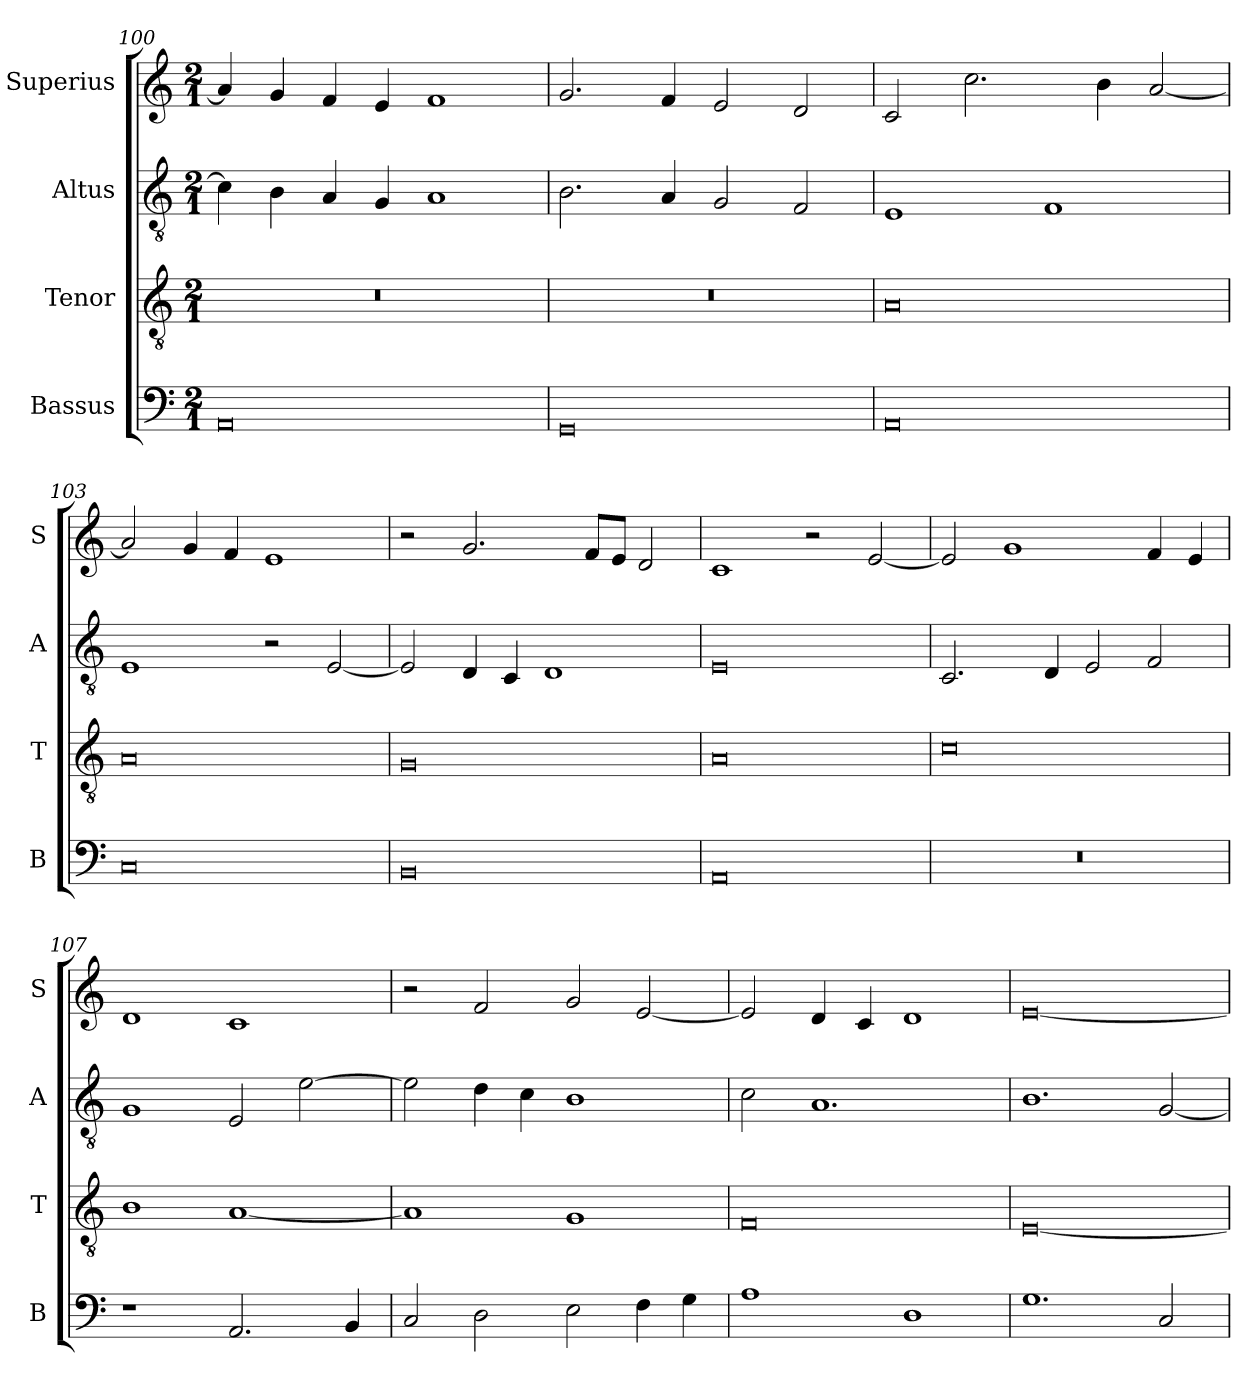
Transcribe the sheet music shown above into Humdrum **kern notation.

**kern	**kern	**kern	**kern
*part4	*part3	*part2	*part1
*staff4	*staff3	*staff2	*staff1
*I"Bassus	*I"Tenor	*I"Altus	*I"Superius
*I'B	*I'T	*I'A	*I'S
*clefF4	*clefGv2	*clefGv2	*clefG2
*k[]	*k[]	*k[]	*k[]
*M2/1	*M2/1	*M2/1	*M2/1
=100	=100	=100	=100
0AA	0r	4c\]	4a/]
.	.	4B\	4g/
.	.	4A/	4f/
.	.	4G/	4e/
.	.	1A	1f
=101	=101	=101	=101
0GG	0r	2.B\	2.g/
.	.	4A/	4f/
.	.	2G/	2e/
.	.	2F/	2d/
=102	=102	=102	=102
0AA	0A	1E	2c/
.	.	.	2.cc\
.	.	1F	.
.	.	.	4b\
.	.	.	[2a/
=103	=103	=103	=103
0C	0A	1E	2a/]
.	.	.	4g/
.	.	.	4f/
.	.	2r	1e
.	.	[2E/	.
=104	=104	=104	=104
0BB	0G	2E/]	2r
.	.	4D/	2.g/
.	.	4C/	.
.	.	1D	.
.	.	.	8f/L
.	.	.	8e/J
.	.	.	2d/
=105	=105	=105	=105
0AA	0A	0E	1c
.	.	.	2r
.	.	.	[2e/
=106	=106	=106	=106
0r	0c	2.C/	2e/]
.	.	.	1g
.	.	4D/	.
.	.	2E/	.
.	.	2F/	4f/
.	.	.	4e/
=107	=107	=107	=107
1r	1B	1G	1d
2.AA/	[1A	2E/	1c
.	.	[2e\	.
4BB/	.	.	.
=108	=108	=108	=108
2C/	1A]	2e\]	2r
2D\	.	4d\	2f/
.	.	4c\	.
2E\	1G	1B	2g/
4F\	.	.	[2e/
4G\	.	.	.
=109	=109	=109	=109
1A	0F	2c\	2e/]
.	.	1.A	4d/
.	.	.	4c/
1D	.	.	1d
=110	=110	=110	=110
1.G	[0E	1.B	[0e
2C/	.	[2G/	.
=	=	=	=
*-	*-	*-	*-
